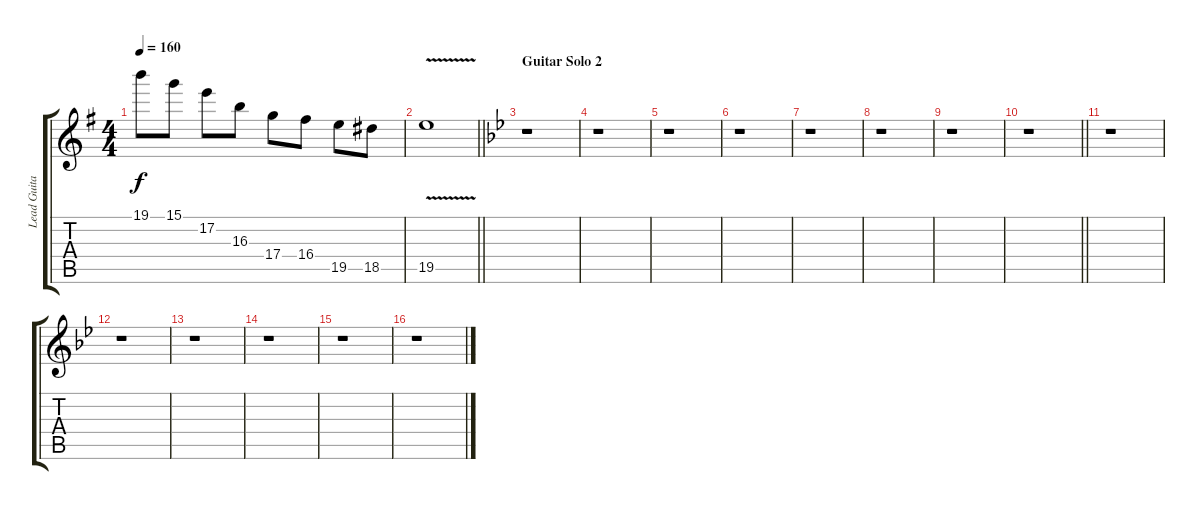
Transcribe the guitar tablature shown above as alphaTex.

\track ("Lead Guitar 2: Niklas Dahlin" "Lead Guita") {instrument overdrivenguitar}
\staff {score tabs}
\tuning (E4 B3 G3 D3 A2 E2) {hide}
\ts (4 4)
\tempo 160
\clef g2
\ks eminor
19.1.8{dy f} 15.1.8 17.2.8 16.3.8 17.4.8 16.4.8 19.5.8 18.5.8 |
\barLineRight lightlight
19.5{v}.1 |
\section ("" "Guitar Solo 2")
\ks gminor
r.1 |
r.1 |
r.1 |
r.1 |
r.1 |
r.1 |
r.1 |
\barLineRight lightlight
r.1 |
r.1 |
r.1 |
r.1 |
r.1 |
r.1 |
r.1
